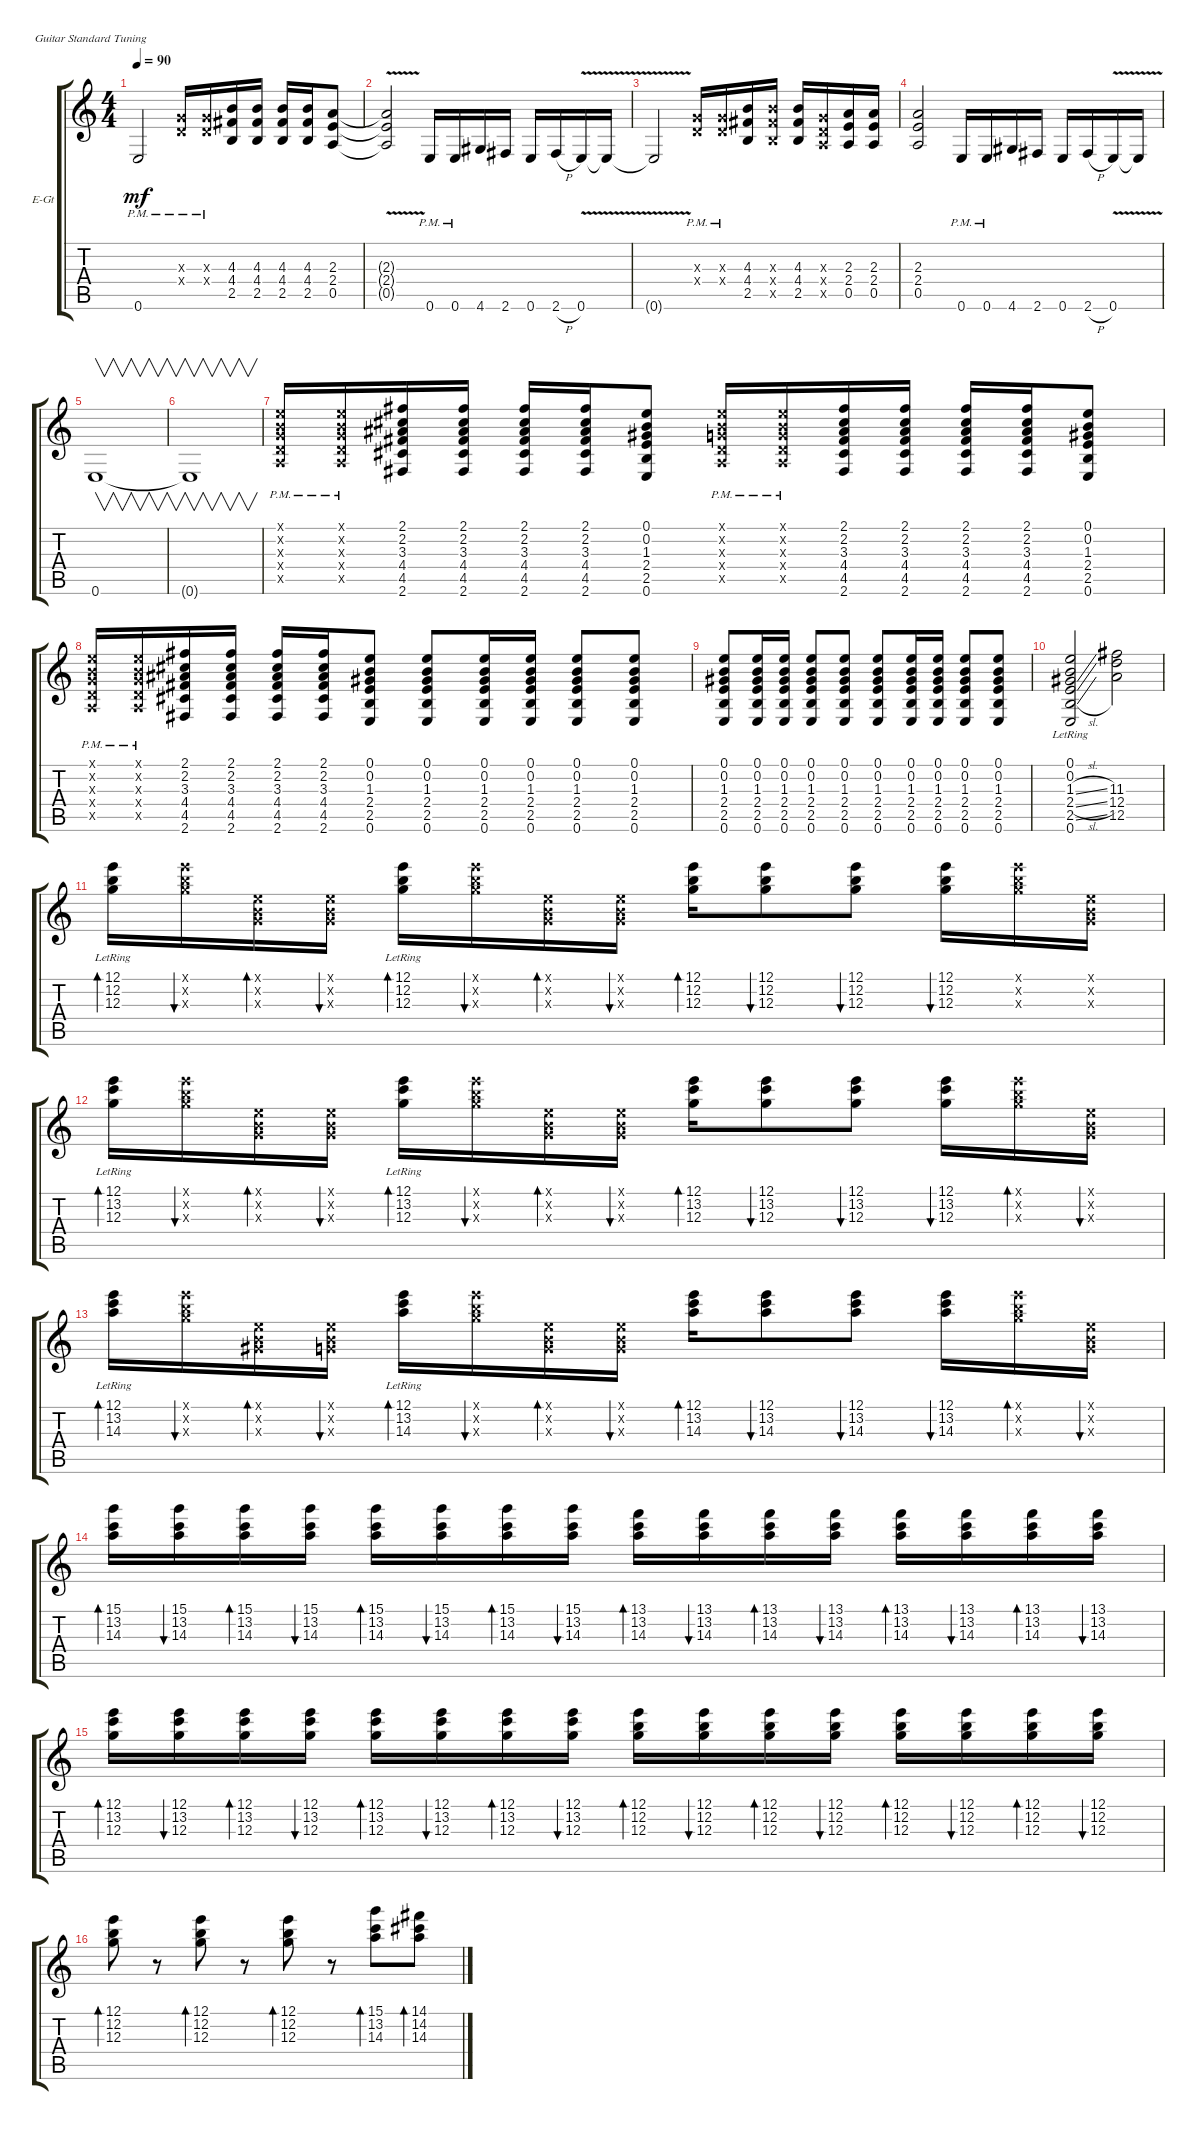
\defaultSystemsLayout 4
\bracketExtendMode groupsimilarinstruments
\firstSystemTrackNameOrientation horizontal
\otherSystemsTrackNameOrientation horizontal
\track ("Electric Guitar (Clean)" "E-Gt") {instrument electricguitarclean}
\staff {score tabs}
\tuning (E4 B3 G3 D3 A2 E2)
\ts (4 4)
\tempo 90
\clef g2
\ks c
0.6{pm}.2{dy mf} (0.4{pm x} 0.3{pm x}).16 (0.4{pm x} 0.3{pm x}).16 (4.3 4.4 2.5).16 (4.3 4.4 2.5).16 (4.3 4.4 2.5).16 (4.3 4.4 2.5).16 (2.3 2.4 0.5).8 |
(2.3{v t} 2.4{v t} 0.5{t}).2 0.6{pm}.16 0.6{pm}.16 4.6.16 2.6.16 0.6.16 2.6{h}.16 0.6{v}.16 0.6{v t}.16 |
0.6{v t}.2 (0.4{pm x} 0.3{pm x}).16 (0.4{pm x} 0.3{pm x}).16 (4.3 4.4 2.5).16 (4.3{x} 4.4{x} 2.5{x}).16 (4.3 4.4 2.5).16 (0.3{x} 0.4{x} 0.5{x}).16 (0.5 2.4 2.3).16 (2.3 2.4 0.5).16 |
(2.3 2.4 0.5).2 0.6{pm}.16 0.6{pm}.16 4.6.16 2.6.16 0.6.16 2.6{h}.16 0.6{v}.16 0.6{v t}.16 |
0.6.1{v} |
0.6{t}.1{v} |
(0.4{pm x} 0.3{pm x} 0.5{pm x} 0.2{pm x} 0.1{pm x}).16 (0.4{pm x} 0.3{pm x} 0.5{pm x} 0.2{pm x} 0.1{pm x}).16 (3.3 4.4 4.5 2.2 2.1 2.6).16 (3.3 4.4 4.5 2.1 2.2 2.6).16 (3.3 4.4 4.5 2.2 2.1 2.6).16 (3.3 4.4 4.5 2.1 2.2 2.6).16 (1.3 2.4 2.5 0.2 0.1 0.6).8 (0.4{pm x} 0.3{pm x} 0.5{pm x} 0.2{pm x} 0.1{pm x}).16 (0.4{pm x} 0.3{pm x} 0.5{pm x} 0.2{pm x} 0.1{pm x}).16 (3.3 4.4 4.5 2.2 2.1 2.6).16 (3.3 4.4 4.5 2.1 2.2 2.6).16 (3.3 4.4 4.5 2.2 2.1 2.6).16 (3.3 4.4 4.5 2.1 2.2 2.6).16 (1.3 2.4 2.5 0.2 0.1 0.6).8 |
(0.4{pm x} 0.3{pm x} 0.5{pm x} 0.2{pm x} 0.1{pm x}).16 (0.4{pm x} 0.3{pm x} 0.5{pm x} 0.2{pm x} 0.1{pm x}).16 (3.3 4.4 4.5 2.2 2.1 2.6).16 (3.3 4.4 4.5 2.1 2.2 2.6).16 (3.3 4.4 4.5 2.2 2.1 2.6).16 (3.3 4.4 4.5 2.1 2.2 2.6).16 (1.3 2.4 2.5 0.2 0.1 0.6).8 (0.1 0.2 1.3 2.4 2.5 0.6).8 (0.6 0.1 0.2 1.3 2.4 2.5).16 (0.6 2.5 2.4 1.3 0.2 0.1).16 (0.1 0.2 1.3 2.4 2.5 0.6).8 (0.1 0.6 2.5 2.4 1.3 0.2).8 |
(0.1 0.2 1.3 2.4 2.5 0.6).8 (0.6 2.5 2.4 1.3 0.2 0.1).16 (0.6 2.5 2.4 1.3 0.2 0.1).16 (0.1 0.2 1.3 2.4 2.5 0.6).8 (0.6 2.5 2.4 1.3 0.2 0.1).8 (0.1 0.2 1.3 2.4 2.5 0.6).8 (0.6 2.5 2.4 1.3 0.2 0.1).16 (0.1 0.2 1.3 2.4 2.5 0.6).16 (0.6 2.5 2.4 1.3 0.2 0.1).8 (0.6 2.5 2.4 1.3 0.2 0.1).8 |
(0.1{lr} 0.2{lr} 1.3{sl} 2.4{sl} 2.5{sl} 0.6{lr}).2 (12.5 12.4 11.3).2 |
(12.1{lr} 12.2{lr} 12.3{lr}).16{bd 30} (12.3{x} 12.2{x} 12.1{x}).16{bu 30} (0.1{x} 0.2{x} 0.3{x}).16{bd 30} (0.3{x} 0.2{x} 0.1{x}).16{bu 30} (12.1{lr} 12.2{lr} 12.3{lr}).16{bd 30} (12.3{x} 12.2{x} 12.1{x}).16{bu 30} (0.1{x} 0.2{x} 0.3{x}).16{bd 30} (0.3{x} 0.2{x} 0.1{x}).16{bu 30} (12.3 12.2 12.1).16{bd 30} (12.1 12.2 12.3).8{bu 30} (12.3 12.2 12.1).8{bu 30} (12.1 12.2 12.3).16{bu 30} (12.1{x} 12.3{x} 12.2{x}).16 (0.3{x} 0.2{x} 0.1{x}).16 |
(12.1{lr} 13.2{lr} 12.3{lr}).16{bd 30} (12.3{x} 12.2{x} 12.1{x}).16{bu 30} (0.1{x} 0.2{x} 0.3{x}).16{bd 30} (0.3{x} 0.2{x} 0.1{x}).16{bu 30} (12.1{lr} 13.2{lr} 12.3{lr}).16{bd 30} (12.3{x} 12.2{x} 12.1{x}).16{bu 30} (0.1{x} 0.2{x} 0.3{x}).16{bd 30} (0.3{x} 0.2{x} 0.1{x}).16{bu 30} (12.3 13.2 12.1).16{bd 30} (12.1 13.2 12.3).8{bu 30} (12.3 13.2 12.1).8{bu 30} (12.1 13.2 12.3).16{bu 30} (12.1{x} 12.3{x} 12.2{x}).16{bd 30} (0.3{x} 0.2{x} 0.1{x}).16{bu 30} |
(12.1{lr} 13.2{lr} 14.3{lr}).16{bd 30} (12.3{x} 12.2{x} 12.1{x}).16{bu 30} (0.1{x} 0.2{x} 1.3{x}).16{bd 30} (0.3{x} 0.2{x} 0.1{x}).16{bu 30} (12.1{lr} 13.2{lr} 14.3{lr}).16{bd 30} (12.3{x} 12.2{x} 12.1{x}).16{bu 30} (0.1{x} 0.2{x} 0.3{x}).16{bd 30} (0.3{x} 0.2{x} 0.1{x}).16{bu 30} (14.3 13.2 12.1).16{bd 30} (12.1 13.2 14.3).8{bu 30} (14.3 13.2 12.1).8{bu 30} (12.1 13.2 14.3).16{bu 30} (12.1{x} 12.3{x} 12.2{x}).16{bd 30} (0.3{x} 0.2{x} 0.1{x}).16{bu 30} |
(15.1 13.2 14.3).16{bd 30} (15.1 13.2 14.3).16{bu 30} (15.1 13.2 14.3).16{bd 30} (15.1 13.2 14.3).16{bu 30} (15.1 13.2 14.3).16{bd 30} (15.1 13.2 14.3).16{bu 30} (15.1 13.2 14.3).16{bd 30} (15.1 13.2 14.3).16{bu 30} (13.1 13.2 14.3).16{bd 30} (13.1 13.2 14.3).16{bu 30} (13.1 13.2 14.3).16{bd 30} (13.1 13.2 14.3).16{bu 30} (14.3 13.2 13.1).16{bd 30} (13.1 13.2 14.3).16{bu 30} (13.1 13.2 14.3).16{bd 30} (13.1 13.2 14.3).16{bu 30} |
(12.1 13.2 12.3).16{bd 30} (12.1 13.2 12.3).16{bu 30} (12.1 13.2 12.3).16{bd 30} (12.1 13.2 12.3).16{bu 30} (12.1 13.2 12.3).16{bd 30} (12.1 13.2 12.3).16{bu 30} (12.1 13.2 12.3).16{bd 30} (12.1 13.2 12.3).16{bu 30} (12.3 12.2 12.1).16{bd 30} (12.1 12.2 12.3).16{bu 30} (12.3 12.2 12.1).16{bd 30} (12.3 12.2 12.1).16{bu 30} (12.3 12.2 12.1).16{bd 30} (12.3 12.2 12.1).16{bu 30} (12.3 12.2 12.1).16{bd 30} (12.3 12.2 12.1).16{bu 30} |
(12.1 12.2 12.3).8{bd 30} r.8 (12.3 12.2 12.1).8{bd 30} r.8 (12.1 12.2 12.3).8{bd 30} r.8 (15.1 13.2 14.3).8{bd 30} (14.1 14.2 14.3).8{bd 30}
